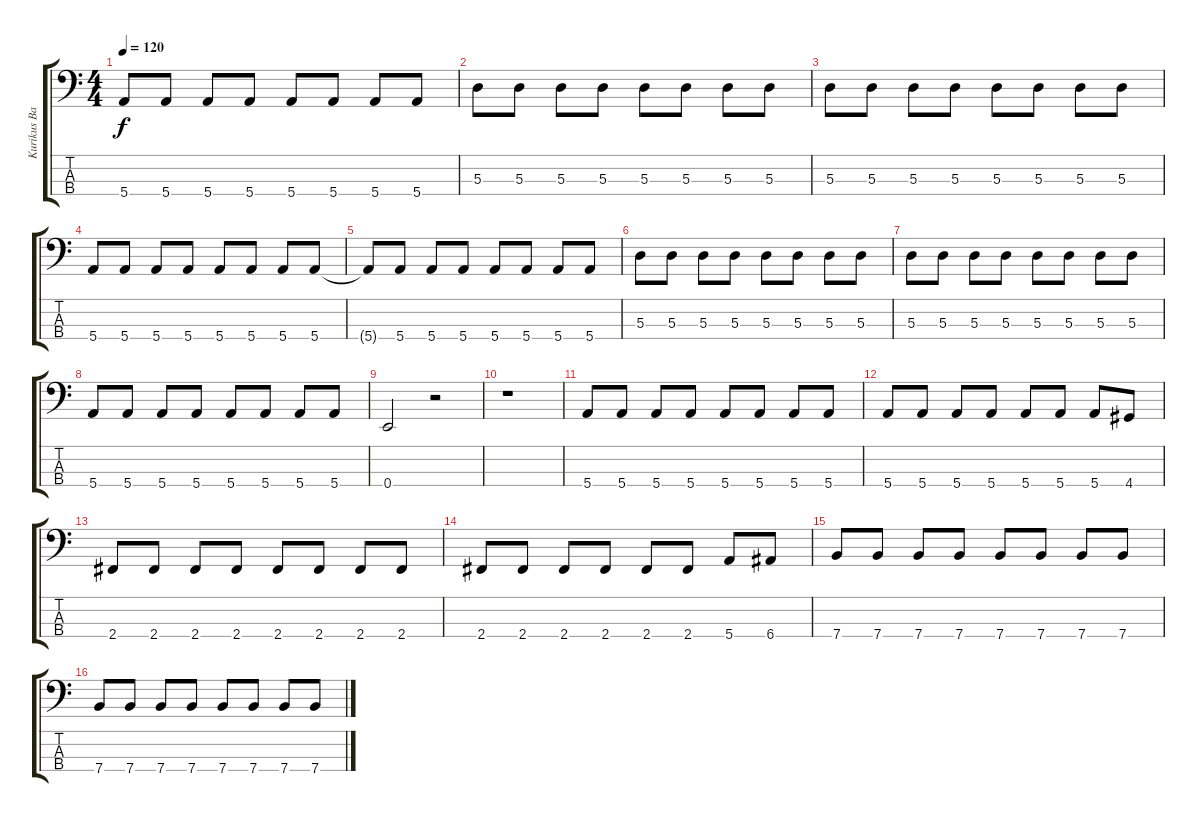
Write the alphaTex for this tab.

\track ("Kurikus Bass" "Kurikus Ba") {instrument electricbasspick}
\staff {score tabs}
\tuning (G2 D2 A1 E1) {hide}
\ts (4 4)
\tempo 120
\clef f4
\ks c
5.4.8{dy f} 5.4.8 5.4.8 5.4.8 5.4.8 5.4.8 5.4.8 5.4.8 |
5.3.8 5.3.8 5.3.8 5.3.8 5.3.8 5.3.8 5.3.8 5.3.8 |
5.3.8 5.3.8 5.3.8 5.3.8 5.3.8 5.3.8 5.3.8 5.3.8 |
5.4.8 5.4.8 5.4.8 5.4.8 5.4.8 5.4.8 5.4.8 5.4.8 |
5.4{t}.8 5.4.8 5.4.8 5.4.8 5.4.8 5.4.8 5.4.8 5.4.8 |
5.3.8 5.3.8 5.3.8 5.3.8 5.3.8 5.3.8 5.3.8 5.3.8 |
5.3.8 5.3.8 5.3.8 5.3.8 5.3.8 5.3.8 5.3.8 5.3.8 |
5.4.8 5.4.8 5.4.8 5.4.8 5.4.8 5.4.8 5.4.8 5.4.8 |
0.4.2 r.2 |
r.1 |
5.4.8 5.4.8 5.4.8 5.4.8 5.4.8 5.4.8 5.4.8 5.4.8 |
5.4.8 5.4.8 5.4.8 5.4.8 5.4.8 5.4.8 5.4.8 4.4.8 |
2.4.8 2.4.8 2.4.8 2.4.8 2.4.8 2.4.8 2.4.8 2.4.8 |
2.4.8 2.4.8 2.4.8 2.4.8 2.4.8 2.4.8 5.4.8 6.4.8 |
7.4.8 7.4.8 7.4.8 7.4.8 7.4.8 7.4.8 7.4.8 7.4.8 |
7.4.8 7.4.8 7.4.8 7.4.8 7.4.8 7.4.8 7.4.8 7.4.8
